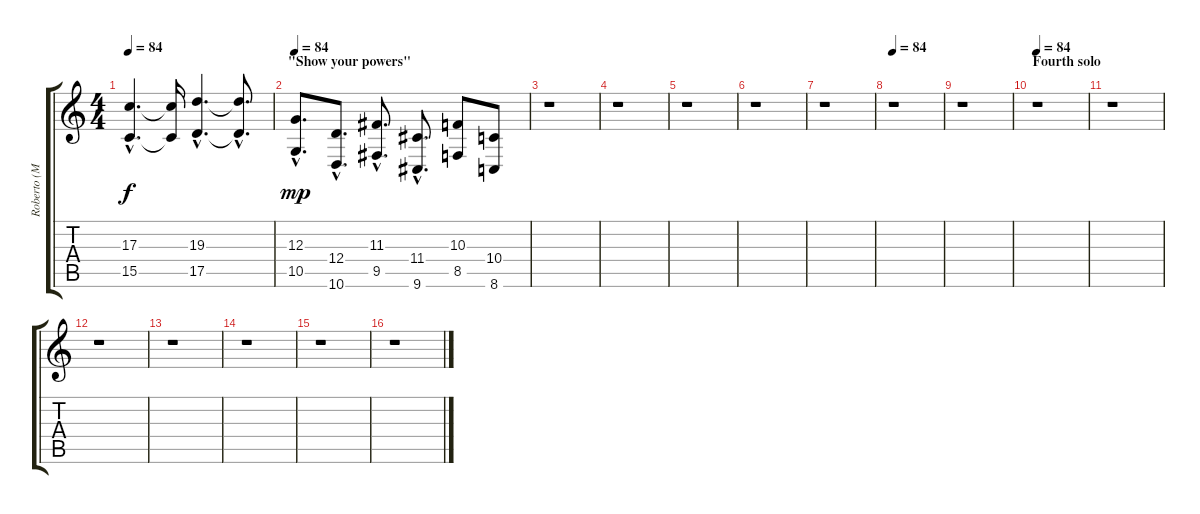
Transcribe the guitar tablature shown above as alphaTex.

\track ("Roberto (MidStrings/Choir)" "Roberto (M") {instrument pad4choir}
\staff {score tabs}
\tuning (E4 B3 G3 D3 A2 E2) {hide}
\ts (4 4)
\tempo 84
\clef g2
\ks c
(17.3{hac} 15.5{hac}).4{d dy f} (17.3{t} 15.5{t}).16 (19.3{hac} 17.5{hac}).4{d} (19.3{hac t} 17.5{hac t}).8{d} |
\section ("" "\"Show your powers\"")
\tempo 84
(12.3{hac} 10.5{hac}).8{d dy mp volume 13 instrument pad4choir} (12.4{hac} 10.6{hac}).8{d} (11.3{hac} 9.5{hac}).8{d} (11.4{hac} 9.6{hac}).8{d} (10.3 8.5).8 (10.4 8.6).8 |
r.1 |
r.1 |
r.1 |
r.1 |
r.1 |
\tempo 84
r.1 |
r.1 |
\section ("" "Fourth solo")
\tempo 84
r.1 |
r.1 |
r.1 |
r.1 |
r.1 |
r.1 |
r.1
